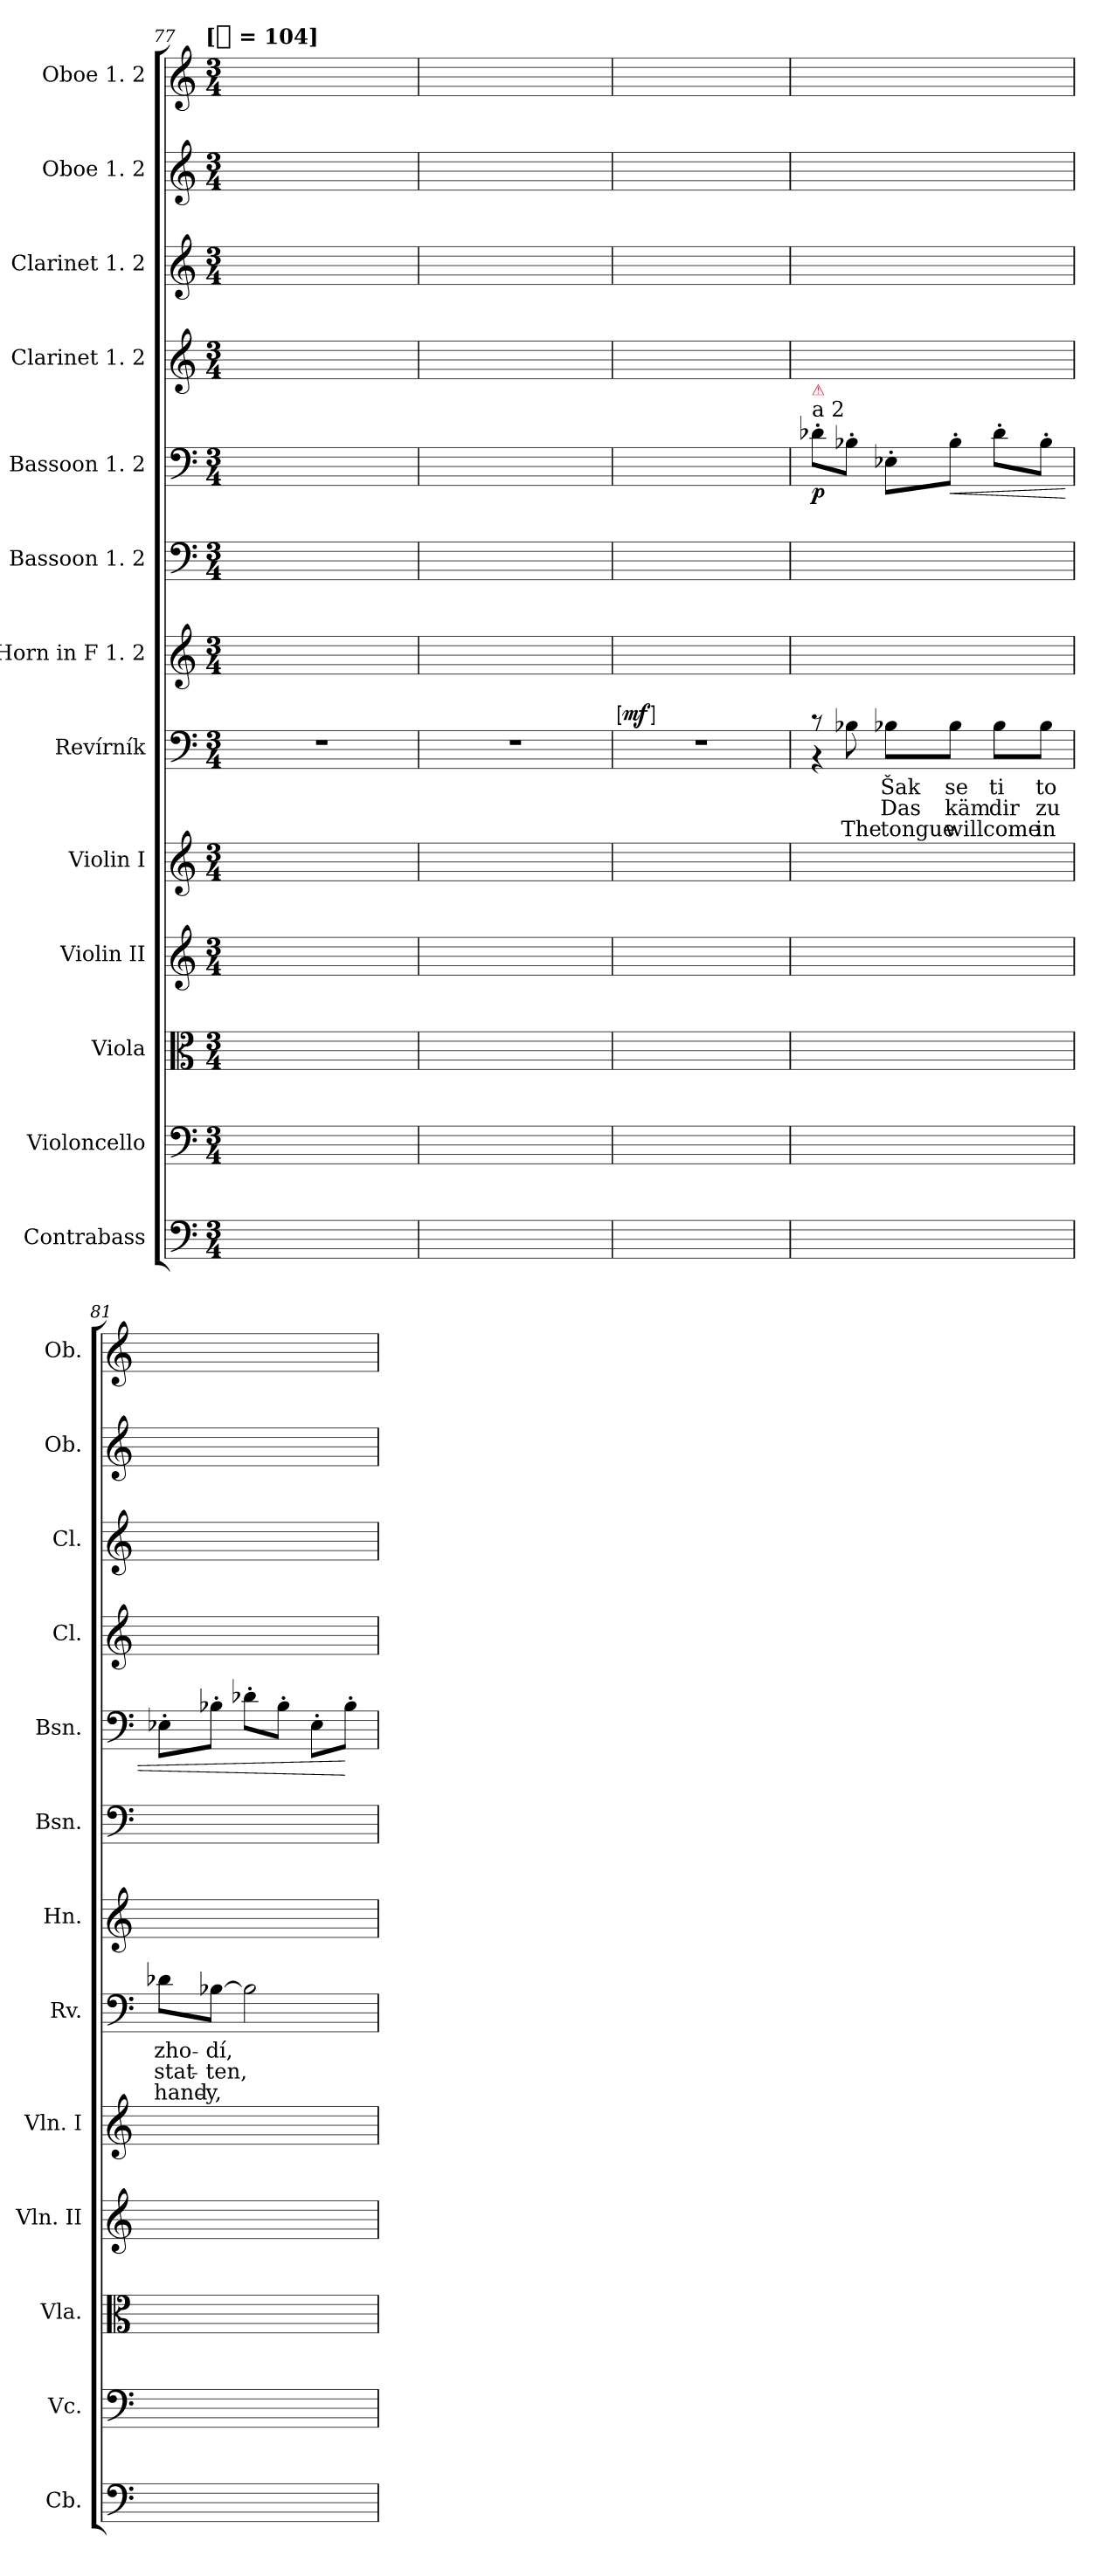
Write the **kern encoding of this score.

**kern	**kern	**kern	**kern	**kern	**kern	**text	**text	**text	**dynam	**kern	**kern	**kern	**dynam	**kern	**kern	**kern	**kern
*part13	*part12	*part11	*part10	*part9	*part8	*part8	*part8	*part8	*part8	*part7	*part6	*part5	*part5	*part4	*part3	*part2	*part1
*staff13	*staff12	*staff11	*staff10	*staff9	*staff8	*staff8	*staff8	*staff8	*staff8	*staff7	*staff6	*staff5	*staff5	*staff4	*staff3	*staff2	*staff1
*I"Contrabass	*I"Violoncello	*I"Viola	*I"Violin II	*I"Violin I	*I"Revírník	*	*	*	*	*I"Horn in F 1. 2	*I"Bassoon 1. 2	*I"Bassoon 1. 2	*	*I"Clarinet 1. 2	*I"Clarinet 1. 2	*I"Oboe 1. 2	*I"Oboe 1. 2
*I'Cb.	*I'Vc.	*I'Vla.	*I'Vln. II	*I'Vln. I	*I'Rv.	*	*	*	*	*I'Hn.	*I'Bsn.	*I'Bsn.	*	*I'Cl.	*I'Cl.	*I'Ob.	*I'Ob.
*clefF4	*clefF4	*clefC3	*clefG2	*clefG2	*clefF4	*	*	*	*	*clefG2	*clefF4	*clefF4	*	*clefG2	*clefG2	*clefG2	*clefG2
*ITrd7c12	*	*	*	*	*	*	*	*	*	*ITrd4c7	*	*	*	*ITrd1c2	*ITrd1c2	*	*
*k[]	*k[]	*k[]	*k[]	*k[]	*k[]	*	*	*	*	*k[b-]	*k[]	*k[]	*	*k[b-e-]	*k[b-e-]	*k[]	*k[]
!!LO:TX:omd:t=[[quarter] = 104]
*M3/4	*M3/4	*M3/4	*M3/4	*M3/4	*M3/4	*	*	*	*	*M3/4	*M3/4	*M3/4	*	*M3/4	*M3/4	*M3/4	*M3/4
*MM104	*MM104	*MM104	*MM104	*MM104	*MM104	*	*	*	*	*MM104	*MM104	*MM104	*	*MM104	*MM104	*MM104	*MM104
=77	=77	=77	=77	=77	=77	=77	=77	=77	=77	=77	=77	=77	=77	=77	=77	=77	=77
4%3ryy	4%3ryy	4ryy	4ryy	4ryy	4%3r	.	.	.	.	4%3ryy	4ryy	8ryy	.	4ryy	8ryy	4ryy	8ryy
.	.	.	.	.	.	.	.	.	.	.	.	8ryy	.	.	8ryy	.	8ryy
.	.	4ryy	2ryy	2ryy	.	.	.	.	.	.	4ryy	4ryy	.	2ryy	4ryy	2ryy	4ryy
.	.	4ryy	.	.	.	.	.	.	.	.	4ryy	4ryy	.	.	8ryy	.	8ryy
.	.	.	.	.	.	.	.	.	.	.	.	.	.	.	8ryy	.	8ryy
=78	=78	=78	=78	=78	=78	=78	=78	=78	=78	=78	=78	=78	=78	=78	=78	=78	=78
4%3ryy	4%3ryy	4ryy	4ryy	4ryy	4%3r	.	.	.	.	4%3ryy	4ryy	8ryy	.	4ryy	8ryy	4ryy	8ryy
.	.	.	.	.	.	.	.	.	.	.	.	8ryy	.	.	8ryy	.	8ryy
.	.	2ryy	4ryy	4ryy	.	.	.	.	.	.	2ryy	4ryy	.	4ryy	4ryy	4ryy	4ryy
.	.	.	4ryy	4ryy	.	.	.	.	.	.	.	8ryy	.	4ryy	4ryy	4ryy	4ryy
.	.	.	.	.	.	.	.	.	.	.	.	8ryy	.	.	.	.	.
=79	=79	=79	=79	=79	=79	=79	=79	=79	=79	=79	=79	=79	=79	=79	=79	=79	=79
!	!	!	!	!	!	!	!	!	!LO:DY:a:ed=brack	!	!	!	!	!	!	!	!
4%3ryy	4%3ryy	2.ryy	2.ryy	2.ryy	4%3r	.	.	.	mf	4%3ryy	4ryy	8ryy	.	4%3ryy	2.ryy	4%3ryy	2.ryy
.	.	.	.	.	.	.	.	.	.	.	.	8ryy	.	.	.	.	.
.	.	.	.	.	.	.	.	.	.	.	4ryy	4ryy	.	.	.	.	.
.	.	.	.	.	.	.	.	.	.	.	4ryy	4ryy	.	.	.	.	.
=80	=80	=80	=80	=80	=80	=80	=80	=80	=80	=80	=80	=80	=80	=80	=80	=80	=80
*	*	*	*	*	*^	*	*	*	*	*	*	*	*	*	*	*	*
!	!	!	!	!	!	!	!	!	!	!	!	!	!LO:TX:a:t=a 2	!	!	!	!	!
!	!	!	!	!	!	!	!	!	!	!	!	!	!LO:TX:a:color=crimson:t=⚠	!	!	!	!	!
4%3ryy	4%3ryy	2.ryy	2.ryy	2.ryy	8r	4r	.	.	.	.	4%3ryy	4%3ryy	8d-X'\L	p	4%3ryy	2.ryy	4%3ryy	2.ryy
.	.	.	.	.	8B-X!\	.	.	.	The	.	.	.	8B-X'\J	.	.	.	.	.
.	.	.	.	.	8B-X\L	2ryy	Šak	Das	tongue	.	.	.	8E-X'\L	.	.	.	.	.
.	.	.	.	.	8B-\J	.	se	käm	will	.	.	.	8B-'\J	<	.	.	.	.
.	.	.	.	.	8B-\L	.	ti	dir	come	.	.	.	8d-'\L	.	.	.	.	.
.	.	.	.	.	8B-\J	.	to	zu	in	.	.	.	8B-'\J	.	.	.	.	.
*	*	*	*	*	*v	*v	*	*	*	*	*	*	*	*	*	*	*	*
=81	=81	=81	=81	=81	=81	=81	=81	=81	=81	=81	=81	=81	=81	=81	=81	=81	=81
4%3ryy	4%3ryy	2.ryy	2.ryy	2.ryy	8d-X\L	zho-	stat-	hand-	.	4%3ryy	4%3ryy	8E-X'\L	.	4%3ryy	2.ryy	4%3ryy	2.ryy
.	.	.	.	.	[8B-X\J	-dí,	-ten,	-y,	.	.	.	8B-X'\J	.	.	.	.	.
.	.	.	.	.	2B-]	.	.	.	.	.	.	8d-X'\L	.	.	.	.	.
.	.	.	.	.	.	.	.	.	.	.	.	8B-'\J	.	.	.	.	.
.	.	.	.	.	.	.	.	.	.	.	.	8E-'\L	.	.	.	.	.
.	.	.	.	.	.	.	.	.	.	.	.	8B-'\J	[	.	.	.	.
=	=	=	=	=	=	=	=	=	=	=	=	=	=	=	=	=	=
*-	*-	*-	*-	*-	*-	*-	*-	*-	*-	*-	*-	*-	*-	*-	*-	*-	*-
